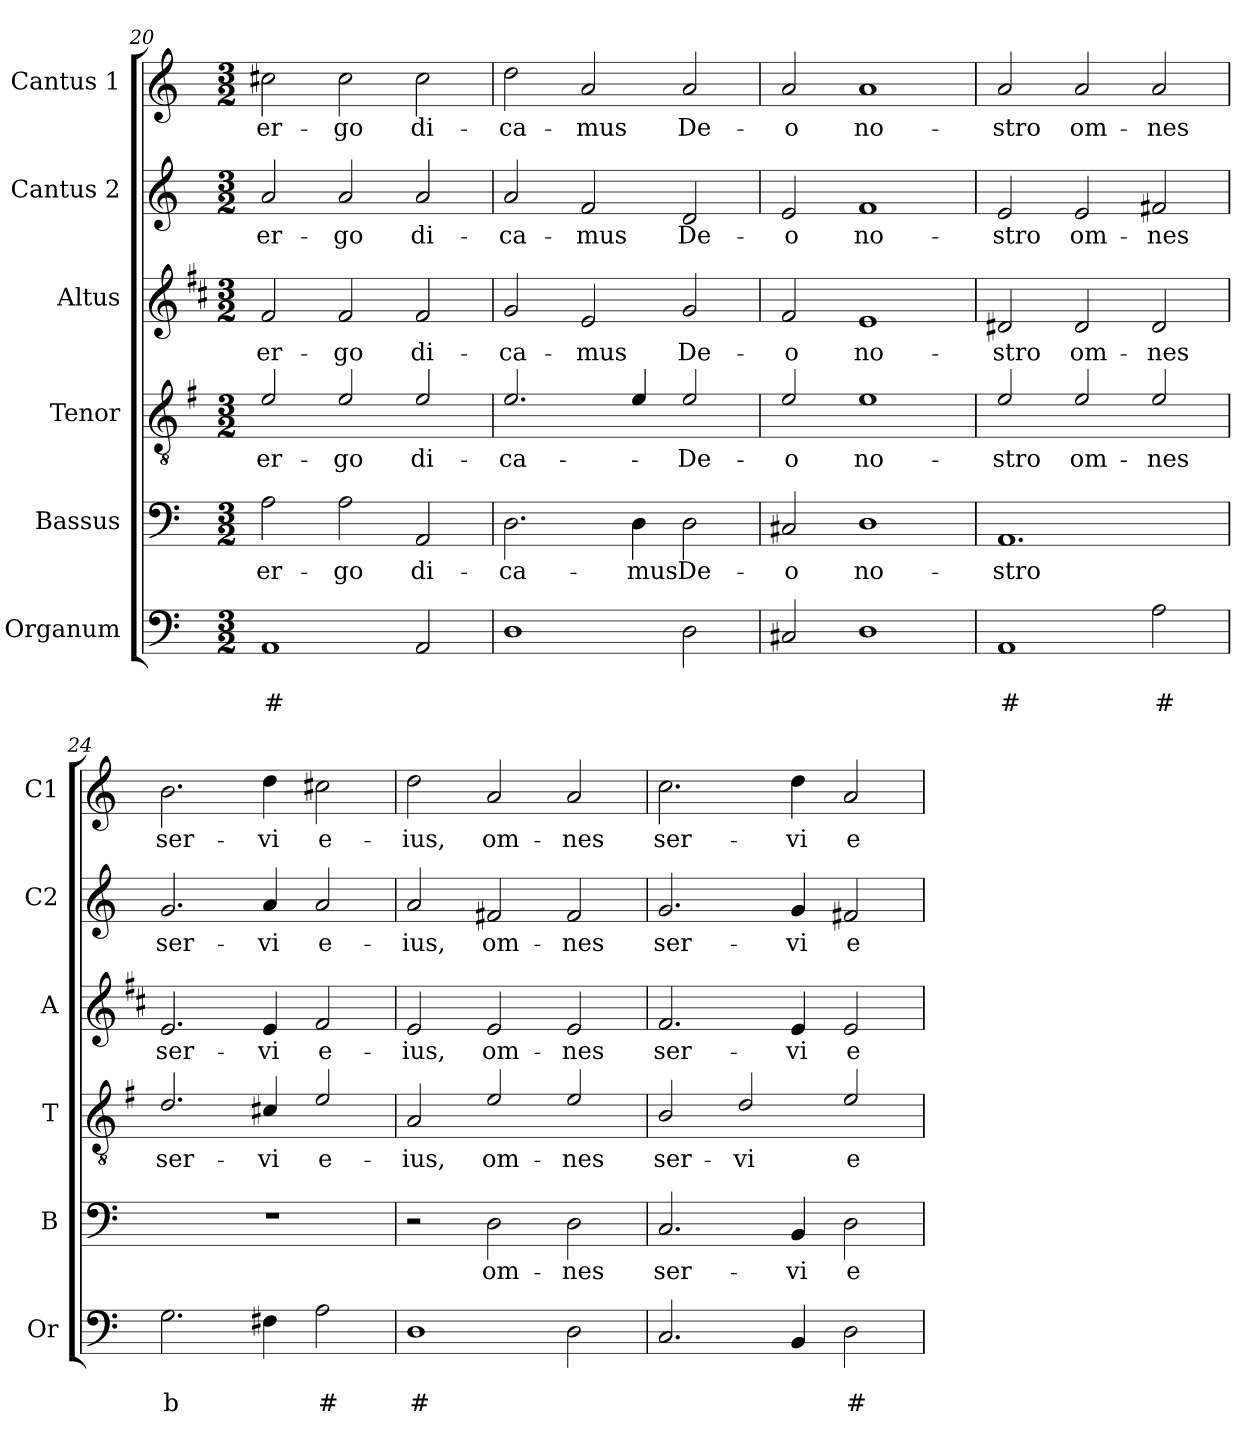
**kern	**text	**text	**kern	**text	**kern	**text	**kern	**text	**kern	**text	**kern	**text
*part6	*part6	*part6	*part5	*part5	*part4	*part4	*part3	*part3	*part2	*part2	*part1	*part1
*staff6	*staff6	*staff6	*staff5	*staff5	*staff4	*staff4	*staff3	*staff3	*staff2	*staff2	*staff1	*staff1
*I"Organum	*	*	*I"Bassus	*	*I"Tenor	*	*I"Altus	*	*I"Cantus 2	*	*I"Cantus 1	*
*I'Or	*	*	*I'B	*	*I'T	*	*I'A	*	*I'C2	*	*I'C1	*
!!LO:LB:g=z
*clefF4	*	*	*clefF4	*	*clefGv2	*	*clefG2	*	*clefG2	*	*clefG2	*
*	*	*	*	*	*ITrd4c7	*	*ITrd1c2	*	*	*	*	*
*k[]	*	*	*k[]	*	*k[]	*	*k[]	*	*k[]	*	*k[]	*
*C:	*	*	*C:	*	*C:	*	*C:	*	*C:	*	*C:	*
*M3/2	*	*	*M3/2	*	*M3/2	*	*M3/2	*	*M3/2	*	*M3/2	*
=20	=20	=20	=20	=20	=20	=20	=20	=20	=20	=20	=20	=20
!	!	!LO:LY:b	!	!LO:LY:b	!	!LO:LY:b	!	!LO:LY:b	!	!LO:LY:b	!	!LO:LY:b
1AA	.	#	2A\	er-	2A/	er-	2e/	er-	2a/	er-	2cc#X\	er-
!	!	!	!	!LO:LY:b	!	!LO:LY:b	!	!LO:LY:b	!	!LO:LY:b	!	!LO:LY:b
.	.	.	2A\	-go	2A/	-go	2e/	-go	2a/	-go	2cc#\	-go
!	!	!	!	!LO:LY:b	!	!LO:LY:b	!	!LO:LY:b	!	!LO:LY:b	!	!LO:LY:b
2AA/	.	.	2AA/	di-	2A/	di-	2e/	di-	2a/	di-	2cc#\	di-
=21	=21	=21	=21	=21	=21	=21	=21	=21	=21	=21	=21	=21
!	!	!	!	!LO:LY:b	!	!LO:LY:b	!	!LO:LY:b	!	!LO:LY:b	!	!LO:LY:b
1D	.	.	2.D\	-ca-	2.A/	-ca-	2f/	-ca-	2a/	-ca-	2dd\	-ca-
!	!	!	!	!	!	!	!	!LO:LY:b	!	!LO:LY:b	!	!LO:LY:b
.	.	.	.	.	.	.	2d/	-mus	2f/	-mus	2a/	-mus
!	!	!	!	!LO:LY:b	!	!	!	!	!	!	!	!
.	.	.	4D\	-mus	4A/	.	.	.	.	.	.	.
!	!	!	!	!LO:LY:b	!	!LO:LY:b	!	!LO:LY:b	!	!LO:LY:b	!	!LO:LY:b
2D\	.	.	2D\	De-	2A/	-De-	2f/	De-	2d/	De-	2a/	De-
=22	=22	=22	=22	=22	=22	=22	=22	=22	=22	=22	=22	=22
!	!	!	!	!LO:LY:b	!	!LO:LY:b	!	!LO:LY:b	!	!LO:LY:b	!	!LO:LY:b
2C#X/	.	.	2C#X/	-o	2A/	-o	2e/	-o	2e/	-o	2a/	-o
!	!	!	!	!LO:LY:b	!	!LO:LY:b	!	!LO:LY:b	!	!LO:LY:b	!	!LO:LY:b
1D	.	.	1D	no-	1A	no-	1d	no-	1f	no-	1a	no-
=23	=23	=23	=23	=23	=23	=23	=23	=23	=23	=23	=23	=23
!	!	!LO:LY:b	!	!LO:LY:b	!	!LO:LY:b	!	!LO:LY:b	!	!LO:LY:b	!	!LO:LY:b
1AA	.	#	1.AA	-stro	2A/	-stro	2c#X/	-stro	2e/	-stro	2a/	-stro
!	!	!	!	!	!	!LO:LY:b	!	!LO:LY:b	!	!LO:LY:b	!	!LO:LY:b
.	.	.	.	.	2A/	om-	2c#/	om-	2e/	om-	2a/	om-
!	!	!LO:LY:b	!	!	!	!LO:LY:b	!	!LO:LY:b	!	!LO:LY:b	!	!LO:LY:b
2A\	.	#	.	.	2A/	-nes	2c#/	-nes	2f#X/	-nes	2a/	-nes
=24	=24	=24	=24	=24	=24	=24	=24	=24	=24	=24	=24	=24
!	!	!LO:LY:b	!	!	!	!LO:LY:b	!	!LO:LY:b	!	!LO:LY:b	!	!LO:LY:b
2.G\	.	b	1.r	.	2.G/	ser-	2.d/	ser-	2.g/	ser-	2.b\	ser-
!	!	!	!	!	!	!LO:LY:b	!	!LO:LY:b	!	!LO:LY:b	!	!LO:LY:b
4F#X\	.	.	.	.	4F#X/	-vi	4d/	-vi	4a/	-vi	4dd\	-vi
!	!	!LO:LY:b	!	!	!	!LO:LY:b	!	!LO:LY:b	!	!LO:LY:b	!	!LO:LY:b
2A\	.	#	.	.	2A/	e-	2e/	e-	2a/	e-	2cc#X\	e-
=25	=25	=25	=25	=25	=25	=25	=25	=25	=25	=25	=25	=25
!	!	!LO:LY:b	!	!	!	!LO:LY:b	!	!LO:LY:b	!	!LO:LY:b	!	!LO:LY:b
1D	.	#	2r	.	2D/	-ius,	2d/	-ius,	2a/	-ius,	2dd\	-ius,
!	!	!	!	!LO:LY:b	!	!LO:LY:b	!	!LO:LY:b	!	!LO:LY:b	!	!LO:LY:b
.	.	.	2D\	om-	2A/	om-	2d/	om-	2f#X/	om-	2a/	om-
!	!	!	!	!LO:LY:b	!	!LO:LY:b	!	!LO:LY:b	!	!LO:LY:b	!	!LO:LY:b
2D\	.	.	2D\	-nes	2A/	-nes	2d/	-nes	2f#/	-nes	2a/	-nes
=26	=26	=26	=26	=26	=26	=26	=26	=26	=26	=26	=26	=26
!	!	!	!	!LO:LY:b	!	!LO:LY:b	!	!LO:LY:b	!	!LO:LY:b	!	!LO:LY:b
2.C/	.	.	2.C/	ser-	2E/	ser-	2.e/	ser-	2.g/	ser-	2.cc\	ser-
!	!	!	!	!	!	!LO:LY:b	!	!	!	!	!	!
.	.	.	.	.	2G/	-vi	.	.	.	.	.	.
!	!	!	!	!LO:LY:b	!	!	!	!LO:LY:b	!	!LO:LY:b	!	!LO:LY:b
4BB/	.	.	4BB/	-vi	.	.	4d/	-vi	4g/	-vi	4dd\	-vi
!	!	!LO:LY:b	!	!LO:LY:b	!	!LO:LY:b	!	!LO:LY:b	!	!LO:LY:b	!	!LO:LY:b
2D\	.	#	2D\	e-	2A/	e-	2d/	e-	2f#X/	e-	2a/	e-
=	=	=	=	=	=	=	=	=	=	=	=	=
*-	*-	*-	*-	*-	*-	*-	*-	*-	*-	*-	*-	*-
